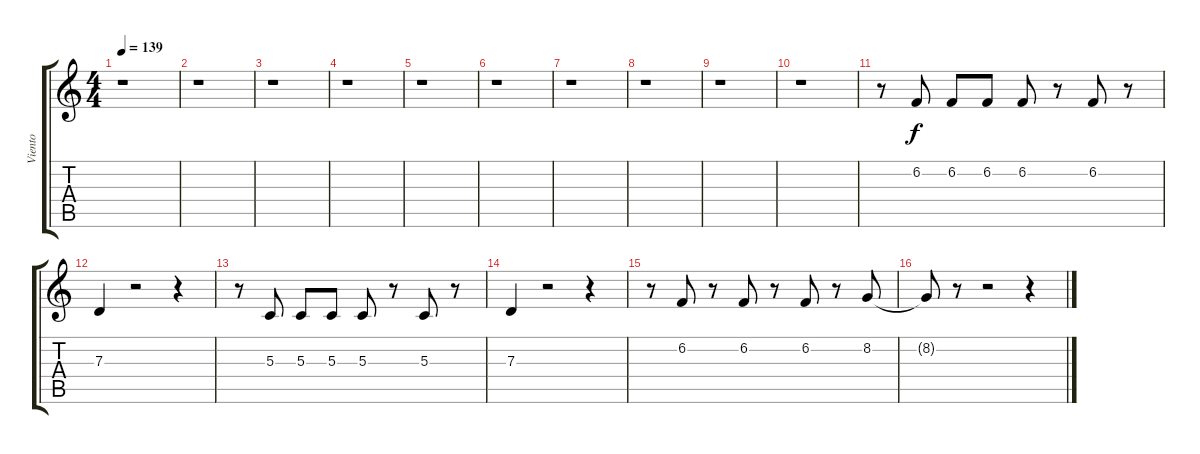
\track ("Viento" "Viento") {instrument trumpet}
\staff {score tabs}
\tuning (E4 B3 G3 D3 A2 E2) {hide}
\ts (4 4)
\tempo 139
\clef g2
\ks c
r.1{dy ff} |
r.1 |
r.1 |
r.1 |
r.1 |
r.1 |
r.1 |
r.1 |
r.1 |
r.1 |
r.8 6.2.8{dy f} 6.2.8 6.2.8 6.2.8 r.8 6.2.8 r.8 |
7.3.4 r.2 r.4 |
r.8 5.3.8 5.3.8 5.3.8 5.3.8 r.8 5.3.8 r.8 |
7.3.4 r.2 r.4 |
r.8 6.2.8 r.8 6.2.8 r.8 6.2.8 r.8 8.2.8 |
8.2{t}.8 r.8 r.2 r.4
